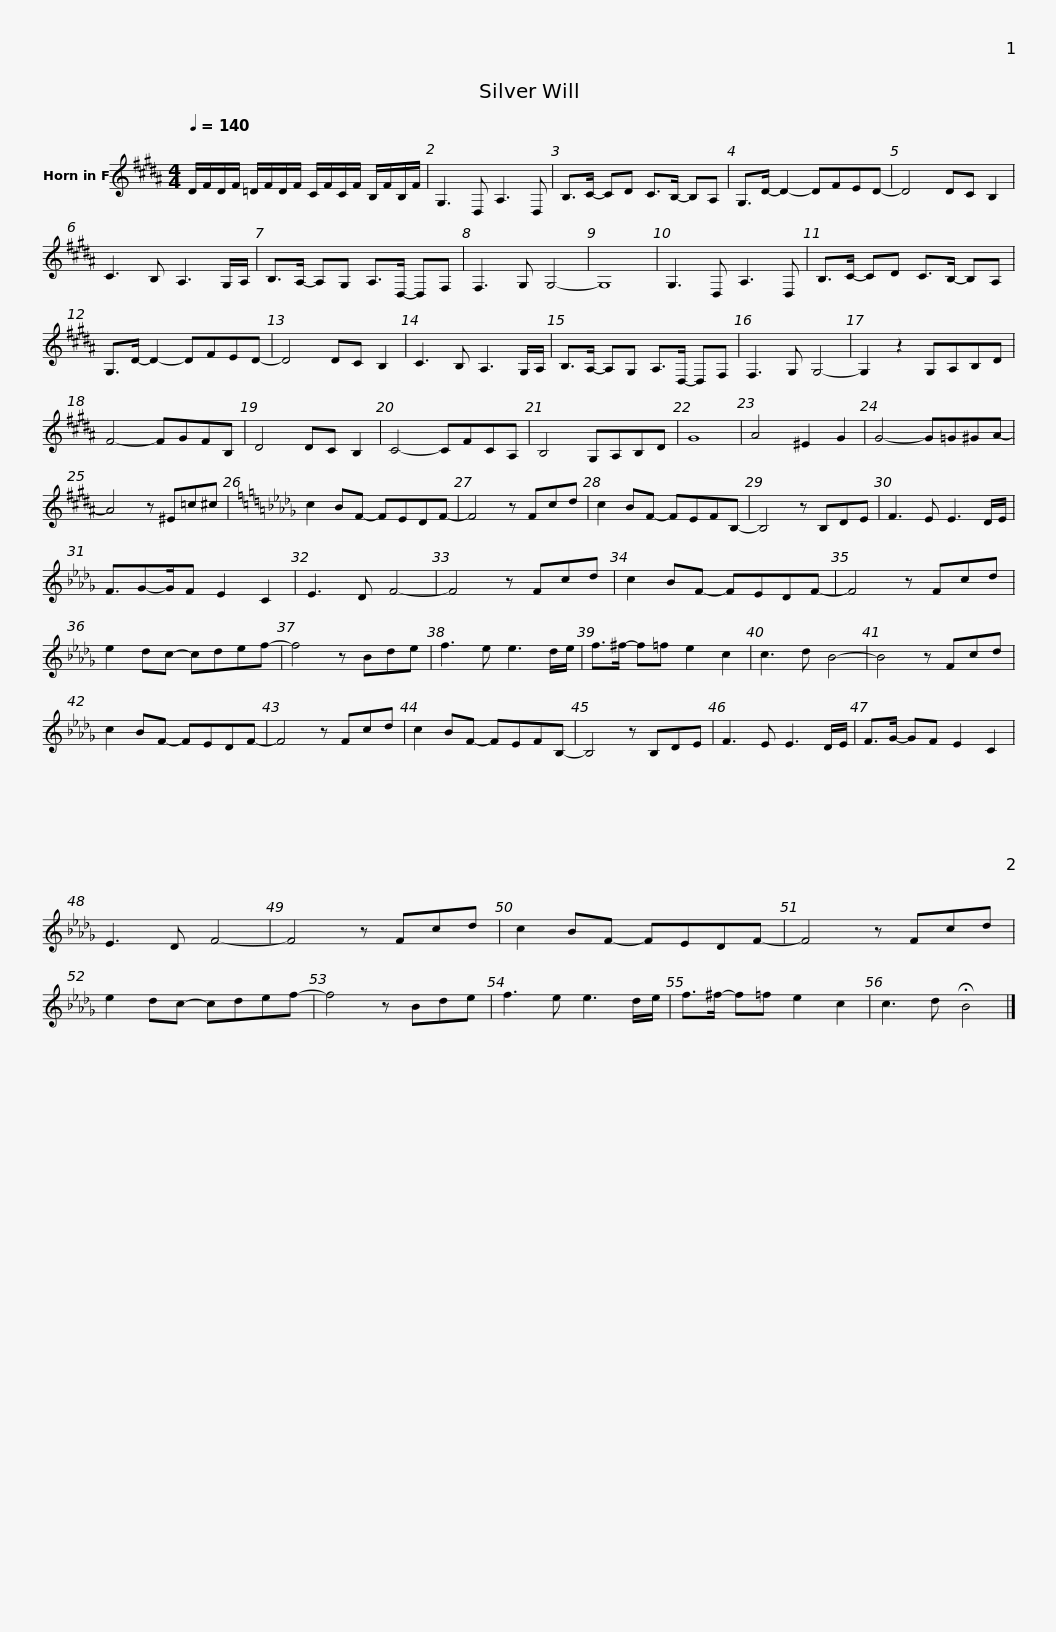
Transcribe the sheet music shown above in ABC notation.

X:1
L:1/8
Q:1/4=140
M:4/4
I:linebreak $
K:none
V:1 treble transpose=-7
V:1
[K:B] D/F/D/F/ =D/F/D/F/ C/F/C/F/ B,/F/B,/F/ | G,3 D, A,3 D, | B,>C- CD C>B,- B,A, | G,>D- D2- DFED- |$ D4 DC B,2 | %5
 C3 B, A,3 G,/A,/ | B,>A,- A,G, A,>D,- D,F, | F,3 G, G,4- | G,8 | G,3 D, A,3 D, |$ %10
 B,>C- CD C>B,- B,A, | G,>D- D2- DFED- | D4 DC B,2 | C3 B, A,3 G,/A,/ | B,>A,- A,G, A,>D,- D,F, |$ %15
 F,3 G, G,4- | G,2 z2 G,A,B,D | F4- FGFB, | D4 DC B,2 | C4- CFCA, | %20
 B,4 G,A,B,D | G8 | A4 ^E2 G2 |$ G4- G=G^GA- | A4 z ^E=c^c | %25
[K:Db] c2 BF- FEDF- | F4 z Fcd | c2 BF- FEFB,- | B,4 z B,DE |$ F3 E E3 D/E/ | %30
 F3/2G-G/F E2 C2 | E3 D F4- | F4 z Fcd | c2 BF- FEDF- | F4 z Fcd | %35
 e2 dc- cdef- |$ f4 z Bde | f3 e e3 d/e/ | f>^f- f=f e2 c2 | c3 d B4- | %40
 B4 z Fcd | c2 BF- FEDF- | F4 z Fcd |$ c2 BF- FEFB,- | B,4 z B,DE | %45
 F3 E E3 D/E/ | F>G- GF E2 C2 | E3 D F4- | F4 z Fcd | c2 BF- FEDF- |$ %50
 F4 z Fcd | e2 dc- cdef- | f4 z Bde | f3 e e3 d/e/ | f>^f- f=f e2 c2 | %55
 c3 d !fermata!B4 |] %56
